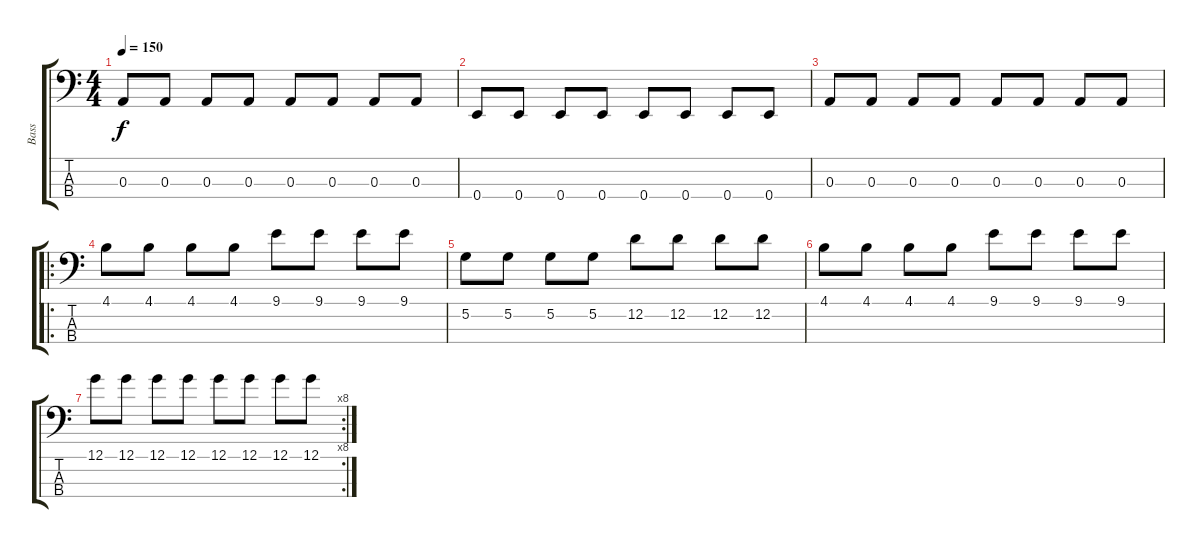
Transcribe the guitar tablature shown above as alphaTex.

\track ("Bass" "Bass") {instrument electricbassfinger}
\staff {score tabs}
\tuning (G2 D2 A1 E1) {hide}
\ts (4 4)
\tempo 150
\clef f4
\ks c
0.3.8{dy f} 0.3.8 0.3.8 0.3.8 0.3.8 0.3.8 0.3.8 0.3.8 |
0.4.8 0.4.8 0.4.8 0.4.8 0.4.8 0.4.8 0.4.8 0.4.8 |
0.3.8 0.3.8 0.3.8 0.3.8 0.3.8 0.3.8 0.3.8 0.3.8 |
\ro
4.1.8 4.1.8 4.1.8 4.1.8 9.1.8 9.1.8 9.1.8 9.1.8 |
5.2.8 5.2.8 5.2.8 5.2.8 12.2.8 12.2.8 12.2.8 12.2.8 |
4.1.8 4.1.8 4.1.8 4.1.8 9.1.8 9.1.8 9.1.8 9.1.8 |
\rc 8
12.1.8 12.1.8 12.1.8 12.1.8 12.1.8 12.1.8 12.1.8 12.1.8
